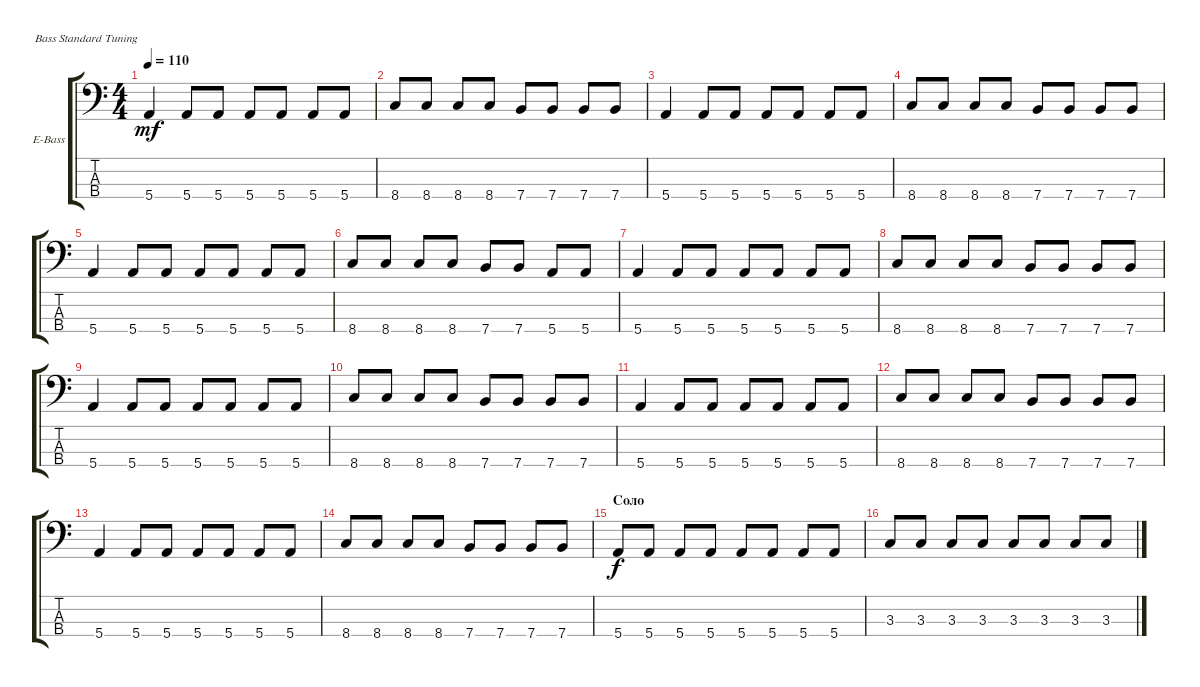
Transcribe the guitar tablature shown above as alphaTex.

\defaultSystemsLayout 4
\bracketExtendMode groupsimilarinstruments
\firstSystemTrackNameOrientation horizontal
\otherSystemsTrackNameOrientation horizontal
\track ("А. Андреев" "E-Bass") {instrument electricbassfinger}
\staff {score tabs}
\tuning (G2 D2 A1 E1)
\ts (4 4)
\tempo 110
\clef f4
\ks c
5.4.4{dy mf} 5.4.8 5.4.8 5.4.8 5.4.8 5.4.8 5.4.8 |
8.4.8 8.4.8 8.4.8 8.4.8 7.4.8 7.4.8 7.4.8 7.4.8 |
5.4.4 5.4.8 5.4.8 5.4.8 5.4.8 5.4.8 5.4.8 |
8.4.8 8.4.8 8.4.8 8.4.8 7.4.8 7.4.8 7.4.8 7.4.8 |
5.4.4 5.4.8 5.4.8 5.4.8 5.4.8 5.4.8 5.4.8 |
8.4.8 8.4.8 8.4.8 8.4.8 7.4.8 7.4.8 5.4.8 5.4.8 |
5.4.4 5.4.8 5.4.8 5.4.8 5.4.8 5.4.8 5.4.8 |
8.4.8 8.4.8 8.4.8 8.4.8 7.4.8 7.4.8 7.4.8 7.4.8 |
5.4.4 5.4.8 5.4.8 5.4.8 5.4.8 5.4.8 5.4.8 |
8.4.8 8.4.8 8.4.8 8.4.8 7.4.8 7.4.8 7.4.8 7.4.8 |
5.4.4 5.4.8 5.4.8 5.4.8 5.4.8 5.4.8 5.4.8 |
8.4.8 8.4.8 8.4.8 8.4.8 7.4.8 7.4.8 7.4.8 7.4.8 |
5.4.4 5.4.8 5.4.8 5.4.8 5.4.8 5.4.8 5.4.8 |
8.4.8 8.4.8 8.4.8 8.4.8 7.4.8 7.4.8 7.4.8 7.4.8 |
\section ("" "Соло")
5.4.8{dy f} 5.4.8 5.4.8 5.4.8 5.4.8 5.4.8 5.4.8 5.4.8 |
3.3.8 3.3.8 3.3.8 3.3.8 3.3.8 3.3.8 3.3.8 3.3.8
